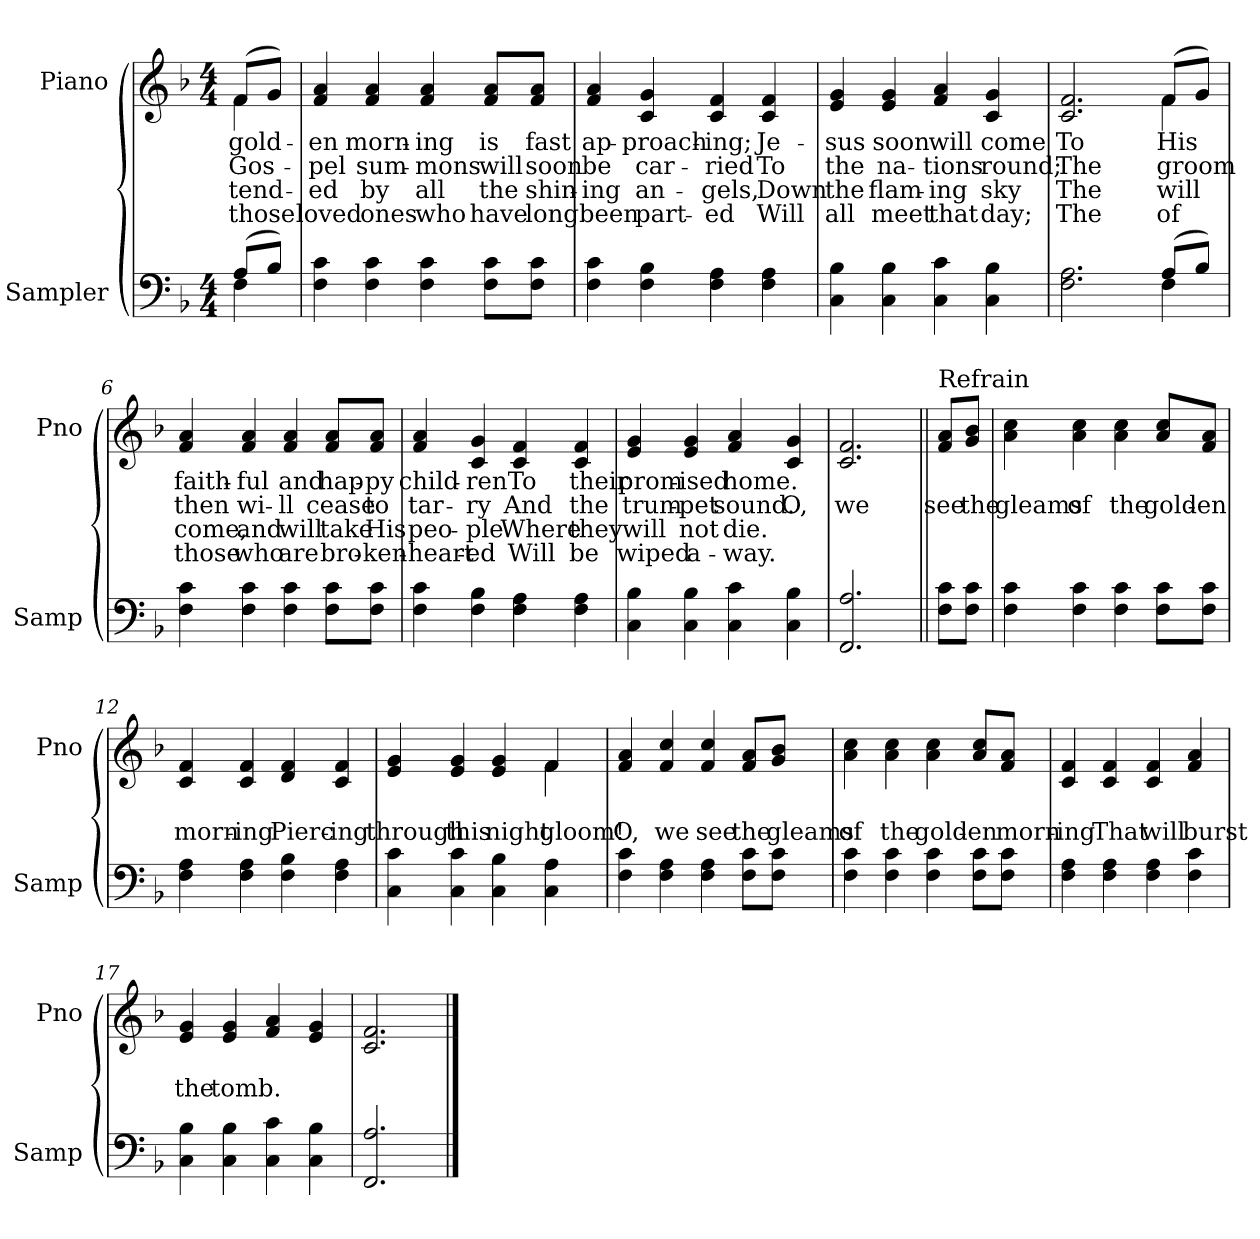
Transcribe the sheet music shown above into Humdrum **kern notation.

**kern	**kern	**text	**text	**text	**text
*part2	*part1	*part1	*part1	*part1	*part1
*staff2	*staff1	*staff1	*staff1	*staff1	*staff1
*I"Sampler	*I"Piano	*	*	*	*
*I'Samp	*I'Pno	*	*	*	*
*clefF4	*clefG2	*	*	*	*
*k[b-]	*k[b-]	*	*	*	*
*F:	*F:	*	*	*	*
*M4/4	*M4/4	*	*	*	*
=1	=1	=1	=1	=1	=1
*^	*^	*	*	*	*
(8A/L	4F	(8f/L	4f	gold-	Gos-	-tend-	those
8B-/J)	.	8g/J)	.	.	.	.	.
*v	*v	*	*	*	*	*	*
*	*v	*v	*	*	*	*
=2	=2	=2	=2	=2	=2
4F 4c	4f 4a	-en	-pel	-ed	loved
4F 4c	4f 4a	morn-	sum-	by	ones
4F 4c	4f 4a	-ing	-mons	all	who
8F\ 8c\L	8f/ 8a/L	is	will	the	have
8F\ 8c\J	8f/ 8a/J	fast	soon	shin-	long
=3	=3	=3	=3	=3	=3
4F 4c	4f 4a	ap-	be	-ing	been
4F 4B-	4c 4g	-proach-	car-	an-	part-
4F 4A	4c 4f	-ing;	-ried	-gels,	-ed
4F 4A	4c 4f	Je-	To	Down	Will
=4	=4	=4	=4	=4	=4
4C 4B-	4e 4g	-sus	the	the	all
4C 4B-	4e 4g	soon	na-	flam-	meet
4C 4c	4f 4a	will	-tions	-ing	that
4C 4B-	4c 4g	come	round;	sky	day;
=5	=5	=5	=5	=5	=5
*^	*^	*	*	*	*
2.F 2.A	2.ryy	2.c 2.f	2.ryy	To	The	The	The
(8A/L	4F	(8f/L	4f	His	-groom	will	of
8B-/J)	.	8g/J)	.	.	.	.	.
*v	*v	*	*	*	*	*	*
*	*v	*v	*	*	*	*
=6	=6	=6	=6	=6	=6
4F 4c	4f 4a	faith-	then	come,	those
4F 4c	4f 4a	-ful	wi-	and	who
4F 4c	4f 4a	and	-ll	will	are
8F\ 8c\L	8f/ 8a/L	hap-	cease	take	bro-
8F\ 8c\J	8f/ 8a/J	-py	to	His	-ken-
=7	=7	=7	=7	=7	=7
4F 4c	4f 4a	child-	tar-	peo-	-heart-
4F 4B-	4c 4g	-ren	-ry	-ple	-ed
4F 4A	4c 4f	To	And	Where	Will
4F 4A	4c 4f	their	the	they	be
=8	=8	=8	=8	=8	=8
4C 4B-	4e 4g	prom-	trum-	will	wiped
4C 4B-	4e 4g	-ised	-pet	not	a-
4C 4c	4f 4a	home.	sound.	die.	-way.
4C 4B-	4c 4g	.	O,	.	.
=9	=9	=9	=9	=9	=9
2.FF 2.A	2.c 2.f	.	we	.	.
=10||	=10||	=10||	=10||	=10||	=10||
!	!LO:TX:t=Refrain	!	!	!	!
8F\ 8c\L	8f/ 8a/L	.	see	.	.
8F\ 8c\J	8g/ 8b-/J	.	the	.	.
=11	=11	=11	=11	=11	=11
4F 4c	4a 4cc	.	gleams	.	.
4F 4c	4a 4cc	.	of	.	.
4F 4c	4a 4cc	.	the	.	.
8F\ 8c\L	8a/ 8cc/L	.	gold-	.	.
8F\ 8c\J	8f/ 8a/J	.	-en	.	.
=12	=12	=12	=12	=12	=12
4F 4A	4c 4f	.	morn-	.	.
4F 4A	4c 4f	.	-ing	.	.
4F 4B-	4d 4f	.	Pierc-	.	.
4F 4A	4c 4f	.	-ing	.	.
=13	=13	=13	=13	=13	=13
*	*^	*	*	*	*
4C 4c	4e 4g	2.ryy	.	through	.	.
4C 4c	4e 4g	.	.	this	.	.
4C 4B-	4e 4g	.	.	night	.	.
4C 4A	4f/	4f	.	gloom!	.	.
*	*v	*v	*	*	*	*
=14	=14	=14	=14	=14	=14
4F 4c	4f 4a	.	O,	.	.
4F 4A	4f 4cc	.	we	.	.
4F 4A	4f 4cc	.	see	.	.
8F\ 8c\L	8f/ 8a/L	.	the	.	.
8F\ 8c\J	8g/ 8b-/J	.	gleams	.	.
=15	=15	=15	=15	=15	=15
4F 4c	4a 4cc	.	of	.	.
4F 4c	4a 4cc	.	the	.	.
4F 4c	4a 4cc	.	gold-	.	.
8F\ 8c\L	8a/ 8cc/L	.	-en	.	.
8F\ 8c\J	8f/ 8a/J	.	morn-	.	.
=16	=16	=16	=16	=16	=16
4F 4A	4c 4f	.	-ing	.	.
4F 4A	4c 4f	.	That	.	.
4F 4A	4c 4f	.	will	.	.
4F 4c	4f 4a	.	burst	.	.
=17	=17	=17	=17	=17	=17
4C 4B-	4e 4g	.	the	.	.
4C 4B-	4e 4g	.	tomb.	.	.
4C 4c	4f 4a	.	.	.	.
4C 4B-	4e 4g	.	.	.	.
=18	=18	=18	=18	=18	=18
2.FF 2.A	2.c 2.f	.	.	.	.
==	==	==	==	==	==
*-	*-	*-	*-	*-	*-
